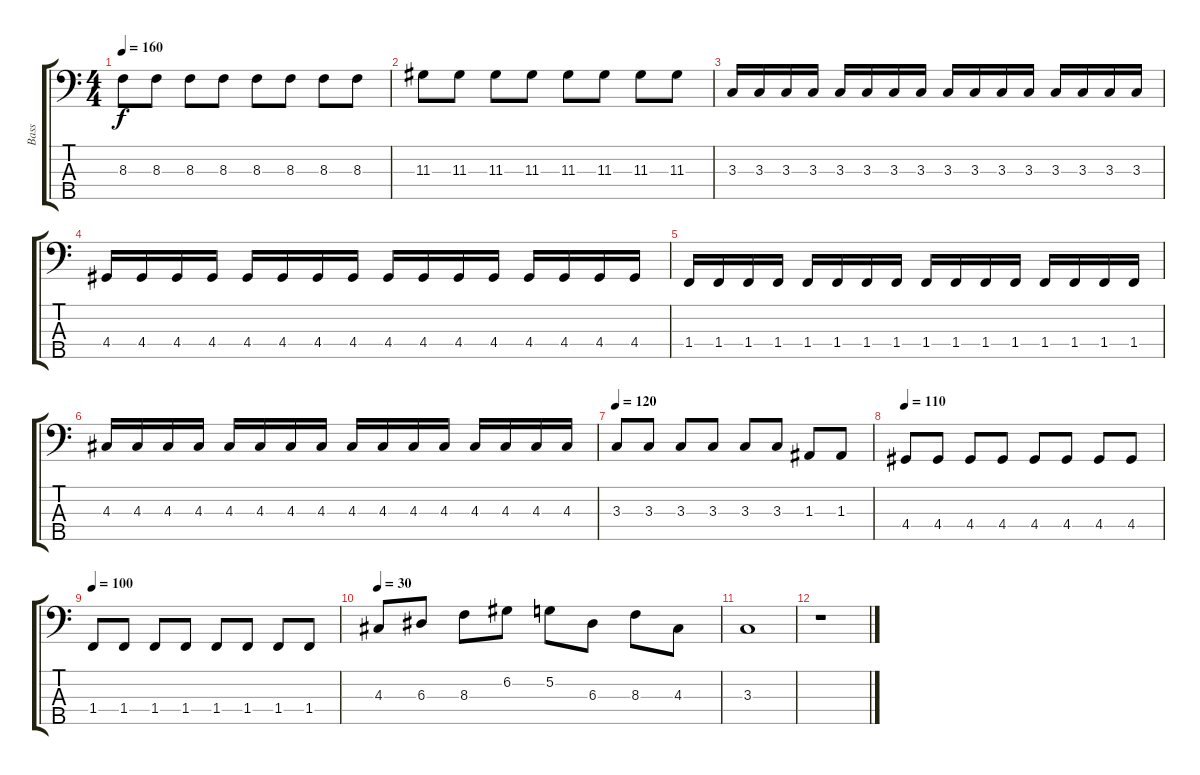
\track ("Bass" "Bass") {instrument electricbassfinger}
\staff {score tabs}
\tuning (G2 D2 A1 E1 B0) {hide}
\ts (4 4)
\tempo 160
\clef f4
\ks c
8.3.8{dy f} 8.3.8 8.3.8 8.3.8 8.3.8 8.3.8 8.3.8 8.3.8 |
11.3.8 11.3.8 11.3.8 11.3.8 11.3.8 11.3.8 11.3.8 11.3.8 |
3.3.16 3.3.16 3.3.16 3.3.16 3.3.16 3.3.16 3.3.16 3.3.16 3.3.16 3.3.16 3.3.16 3.3.16 3.3.16 3.3.16 3.3.16 3.3.16 |
4.4.16 4.4.16 4.4.16 4.4.16 4.4.16 4.4.16 4.4.16 4.4.16 4.4.16 4.4.16 4.4.16 4.4.16 4.4.16 4.4.16 4.4.16 4.4.16 |
1.4.16 1.4.16 1.4.16 1.4.16 1.4.16 1.4.16 1.4.16 1.4.16 1.4.16 1.4.16 1.4.16 1.4.16 1.4.16 1.4.16 1.4.16 1.4.16 |
4.3.16 4.3.16 4.3.16 4.3.16 4.3.16 4.3.16 4.3.16 4.3.16 4.3.16 4.3.16 4.3.16 4.3.16 4.3.16 4.3.16 4.3.16 4.3.16 |
\tempo 120
3.3.8 3.3.8 3.3.8 3.3.8 3.3.8 3.3.8 1.3.8 1.3.8 |
\tempo 110
4.4.8 4.4.8 4.4.8 4.4.8 4.4.8 4.4.8 4.4.8 4.4.8 |
\tempo 100
1.4.8 1.4.8 1.4.8 1.4.8 1.4.8 1.4.8 1.4.8 1.4.8 |
\tempo 30
4.3.8 6.3.8 8.3.8 6.2.8 5.2.8 6.3.8 8.3.8 4.3.8 |
3.3.1 |
r.1
